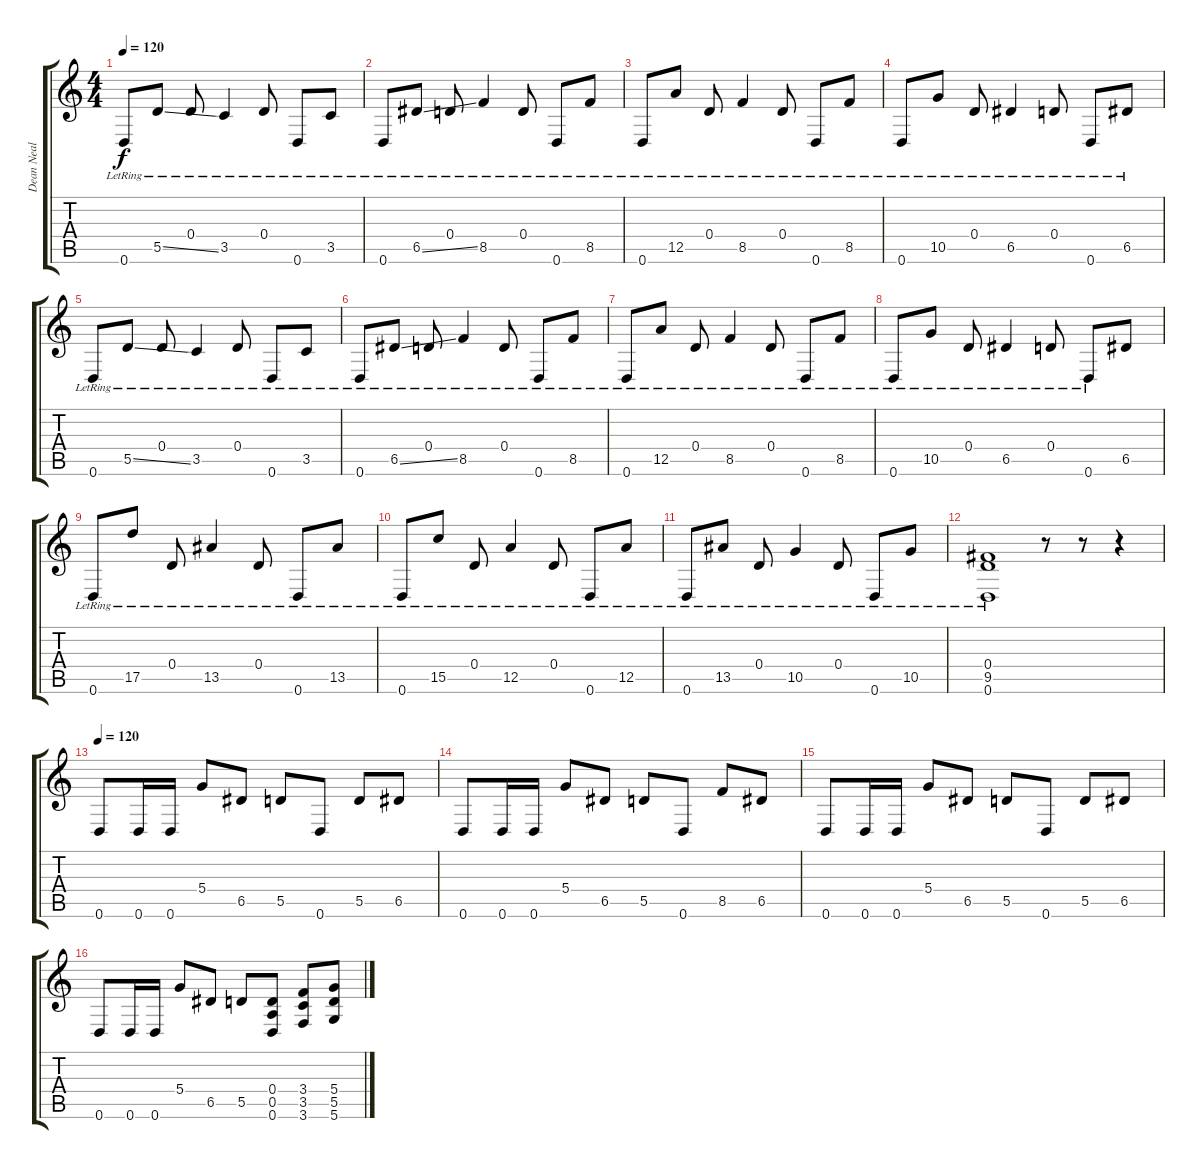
\track ("Dean Neal" "Dean Neal") {instrument distortionguitar}
\staff {score tabs}
\tuning (E4 B3 G3 D3 A2 D2) {hide}
\ts (4 4)
\tempo 120
\clef g2
\ks c
0.6{lr}.8{dy f volume 13 instrument electricguitarclean} 5.5{ss lr}.8 0.4{lr}.8 3.5{lr}.4 0.4{lr}.8 0.6{lr}.8 3.5{lr}.8 |
0.6{lr}.8 6.5{ss lr}.8 0.4{lr}.8 8.5{lr}.4 0.4{lr}.8 0.6{lr}.8 8.5{lr}.8 |
0.6{lr}.8 12.5{lr}.8 0.4{lr}.8 8.5{lr}.4 0.4{lr}.8 0.6{lr}.8 8.5{lr}.8 |
0.6{lr}.8 10.5{lr}.8 0.4{lr}.8 6.5{lr}.4 0.4{lr}.8 0.6{lr}.8 6.5{lr}.8 |
0.6{lr}.8 5.5{ss lr}.8 0.4{lr}.8 3.5{lr}.4 0.4{lr}.8 0.6{lr}.8 3.5{lr}.8 |
0.6{lr}.8 6.5{ss lr}.8 0.4{lr}.8 8.5{lr}.4 0.4{lr}.8 0.6{lr}.8 8.5{lr}.8 |
0.6{lr}.8 12.5{lr}.8 0.4{lr}.8 8.5{lr}.4 0.4{lr}.8 0.6{lr}.8 8.5{lr}.8 |
0.6{lr}.8 10.5{lr}.8 0.4{lr}.8 6.5{lr}.4 0.4{lr}.8 0.6{lr}.8 6.5.8 |
0.6{lr}.8 17.5{lr}.8 0.4{lr}.8 13.5{lr}.4 0.4{lr}.8 0.6{lr}.8 13.5{lr}.8 |
0.6{lr}.8 15.5{lr}.8 0.4{lr}.8 12.5{lr}.4 0.4{lr}.8 0.6{lr}.8 12.5{lr}.8 |
0.6{lr}.8 13.5{lr}.8 0.4{lr}.8 10.5{lr}.4 0.4{lr}.8 0.6{lr}.8 10.5{lr}.8 |
(0.4 9.5 0.6{lr}).1 r.8 r.8 r.4 |
\tempo 120
0.6.8{volume 13 instrument distortionguitar} 0.6.16 0.6.16 5.4.8 6.5.8 5.5.8 0.6.8 5.5.8 6.5.8 |
0.6.8 0.6.16 0.6.16 5.4.8 6.5.8 5.5.8 0.6.8 8.5.8 6.5.8 |
0.6.8 0.6.16 0.6.16 5.4.8 6.5.8 5.5.8 0.6.8 5.5.8 6.5.8 |
0.6.8 0.6.16 0.6.16 5.4.8 6.5.8 5.5.8 (0.4 0.5 0.6).8 (3.4 3.5 3.6).8 (5.4 5.5 5.6).8
